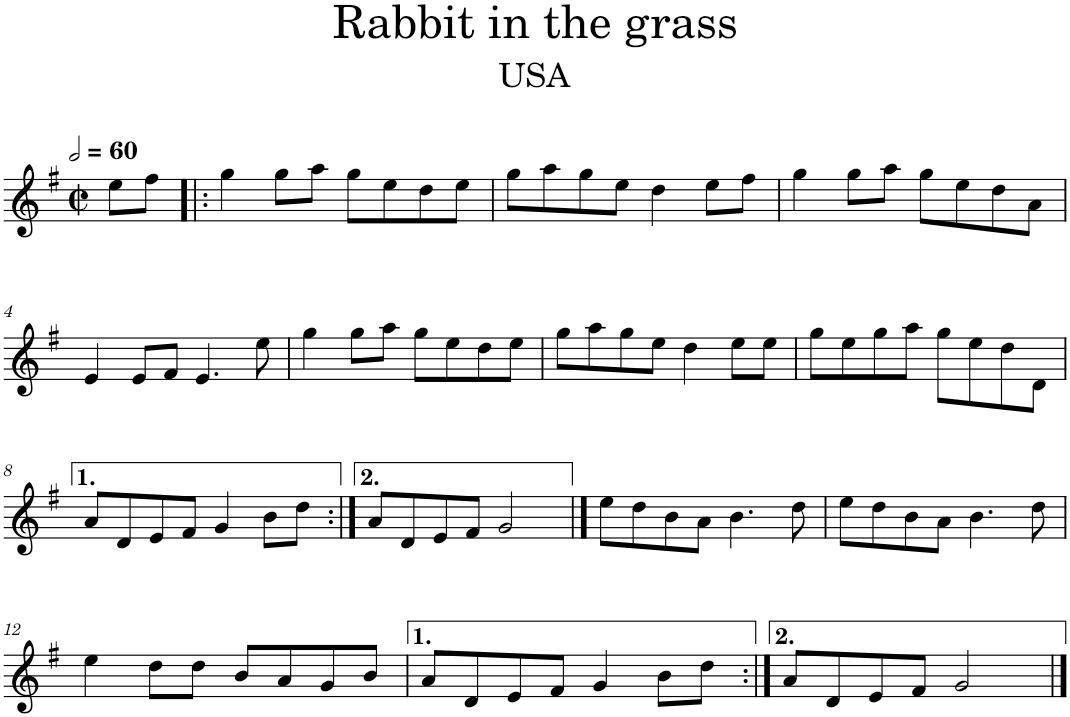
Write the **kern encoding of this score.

**kern
*part1
*staff1
*I"Flute
*I'Fl.
*clefG2
*k[f#]
*M2/2
*met(c|)
*MM120
=
8ee\L
8ff#\J
=1!|:
4gg\
8gg\L
8aa\J
8gg\L
8ee\
8dd\
8ee\J
=2
8gg\L
8aa\
8gg\
8ee\J
4dd\
8ee\L
8ff#\J
=3
4gg\
8gg\L
8aa\J
8gg\L
8ee\
8dd\
8a\J
!!LO:LB:g=z
=4
4e/
8e/L
8f#/J
4.e/
8ee\
=5
4gg\
8gg\L
8aa\J
8gg\L
8ee\
8dd\
8ee\J
=6
8gg\L
8aa\
8gg\
8ee\J
4dd\
8ee\L
8ee\J
=7
8gg\L
8ee\
8gg\
8aa\J
8gg\L
8ee\
8dd\
8d\J
!!LO:LB:g=z
=8
8a/L
8d/
8e/
8f#/J
4g/
8b\L
8dd\J
=9:|!
8a/L
8d/
8e/
8f#/J
2g/
==10
8ee\L
8dd\
8b\
8a\J
4.b\
8dd\
=11
8ee\L
8dd\
8b\
8a\J
4.b\
8dd\
!!LO:LB:g=z
=12
4ee\
8dd\L
8dd\J
8b/L
8a/
8g/
8b/J
=13
8a/L
8d/
8e/
8f#/J
4g/
8b\L
8dd\J
=14:|!
8a/L
8d/
8e/
8f#/J
2g/
==
*-
